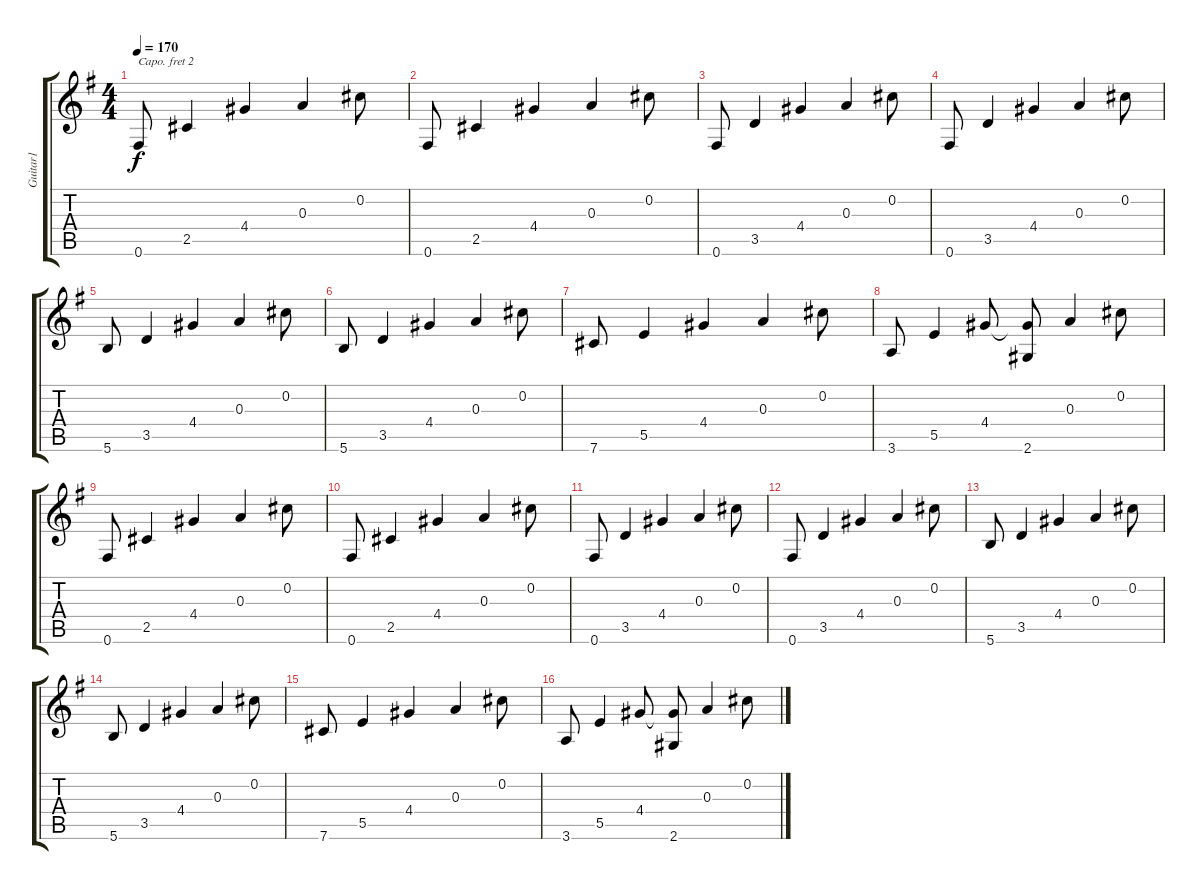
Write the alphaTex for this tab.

\track ("Guitar1" "Guitar1") {instrument acousticguitarnylon}
\staff {score tabs}
\capo 2
\tuning (E4 B3 G3 D3 A2 E2) {hide}
\ts (4 4)
\tempo 170
\clef g2
\ks eminor
0.6.8{dy f instrument acousticguitarnylon} 2.5.4 4.4.4 0.3.4 0.2.8 |
0.6.8 2.5.4 4.4.4 0.3.4 0.2.8 |
0.6.8 3.5.4 4.4.4 0.3.4 0.2.8 |
0.6.8 3.5.4 4.4.4 0.3.4 0.2.8 |
5.6.8 3.5.4 4.4.4 0.3.4 0.2.8 |
5.6.8 3.5.4 4.4.4 0.3.4 0.2.8 |
7.6.8 5.5.4 4.4.4 0.3.4 0.2.8 |
3.6.8 5.5.4 4.4.8 (4.4{t} 2.6).8 0.3.4 0.2.8 |
0.6.8 2.5.4 4.4.4 0.3.4 0.2.8 |
0.6.8 2.5.4 4.4.4 0.3.4 0.2.8 |
0.6.8 3.5.4 4.4.4 0.3.4 0.2.8 |
0.6.8 3.5.4 4.4.4 0.3.4 0.2.8 |
5.6.8 3.5.4 4.4.4 0.3.4 0.2.8 |
5.6.8 3.5.4 4.4.4 0.3.4 0.2.8 |
7.6.8 5.5.4 4.4.4 0.3.4 0.2.8 |
3.6.8 5.5.4 4.4.8 (4.4{t} 2.6).8 0.3.4 0.2.8
